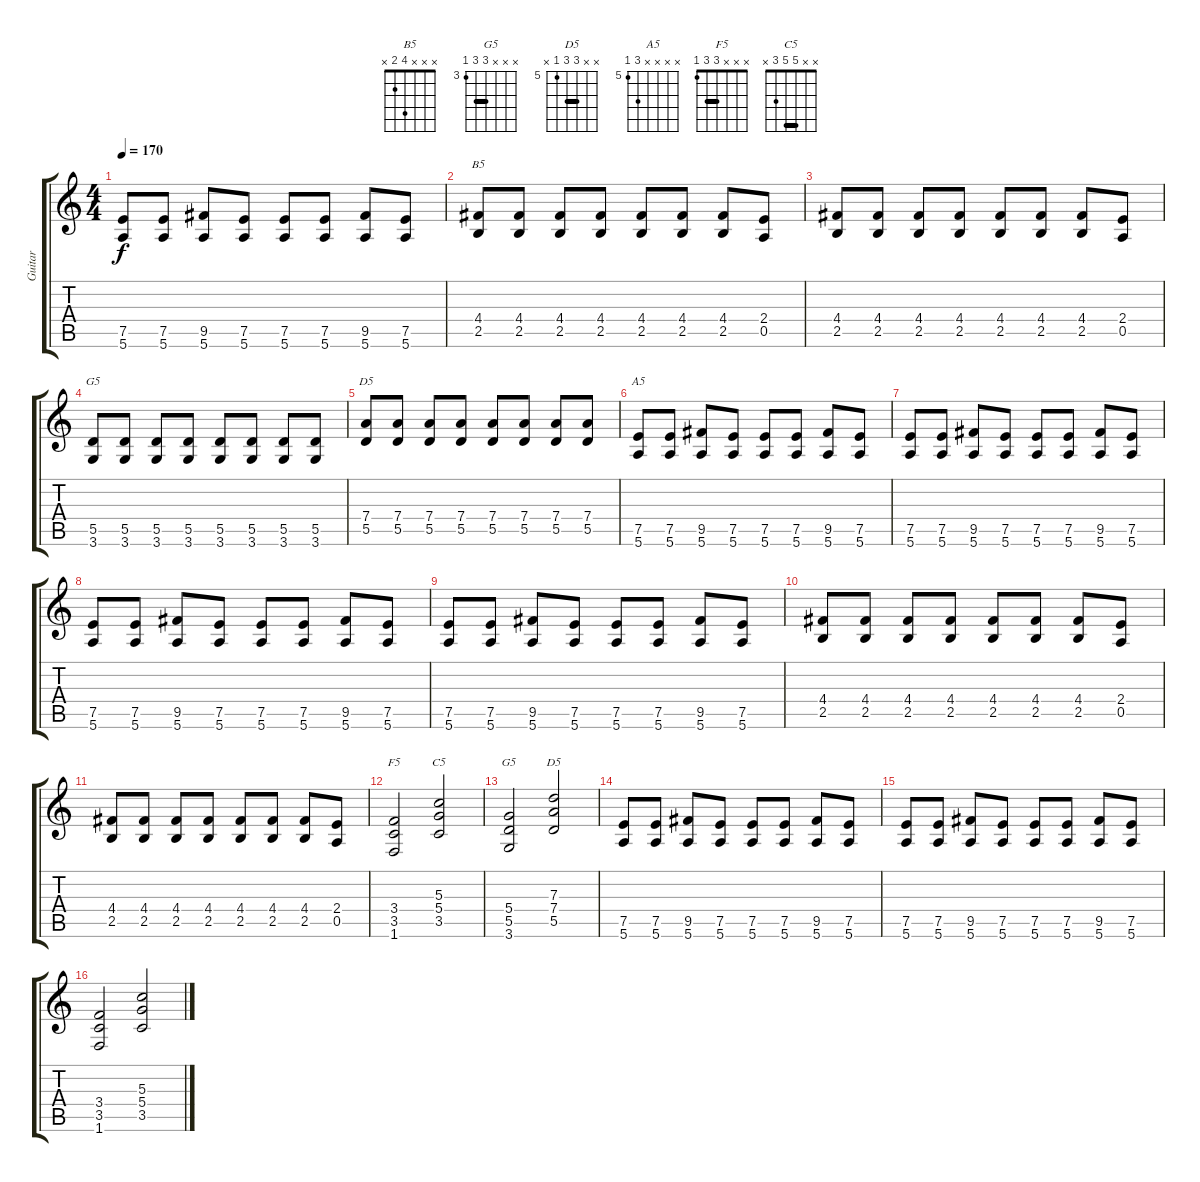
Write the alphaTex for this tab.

\track ("Guitar" "Guitar") {instrument overdrivenguitar}
\staff {score tabs}
\tuning (E4 B3 G3 D3 A2 E2) {hide}
\chord ("B5" x x x 4 2 x)
\chord ("G5" x x x x 5 3)
\chord ("D5" x x x 7 5 x) {firstfret 5}
\chord ("A5" x x x x 7 5) {firstfret 5}
\chord ("F5" x x x 3 3 1) {barre 3}
\chord ("C5" x x 5 5 3 x) {barre 5}
\chord ("G5" x x x 5 5 3) {firstfret 3 barre 5}
\chord ("D5" x x 7 7 5 x) {firstfret 5 barre 7}
\ts (4 4)
\tempo 170
\clef g2
\ks c
(7.5 5.6).8{dy f} (7.5 5.6).8 (9.5 5.6).8 (7.5 5.6).8 (7.5 5.6).8 (7.5 5.6).8 (9.5 5.6).8 (7.5 5.6).8 |
(4.4 2.5).8{ch "B5"} (4.4 2.5).8 (4.4 2.5).8 (4.4 2.5).8 (4.4 2.5).8 (4.4 2.5).8 (4.4 2.5).8 (2.4 0.5).8 |
(4.4 2.5).8 (4.4 2.5).8 (4.4 2.5).8 (4.4 2.5).8 (4.4 2.5).8 (4.4 2.5).8 (4.4 2.5).8 (2.4 0.5).8 |
(5.5 3.6).8{ch "G5"} (5.5 3.6).8 (5.5 3.6).8 (5.5 3.6).8 (5.5 3.6).8 (5.5 3.6).8 (5.5 3.6).8 (5.5 3.6).8 |
(7.4 5.5).8{ch "D5"} (7.4 5.5).8 (7.4 5.5).8 (7.4 5.5).8 (7.4 5.5).8 (7.4 5.5).8 (7.4 5.5).8 (7.4 5.5).8 |
(7.5 5.6).8{ch "A5"} (7.5 5.6).8 (9.5 5.6).8 (7.5 5.6).8 (7.5 5.6).8 (7.5 5.6).8 (9.5 5.6).8 (7.5 5.6).8 |
(7.5 5.6).8 (7.5 5.6).8 (9.5 5.6).8 (7.5 5.6).8 (7.5 5.6).8 (7.5 5.6).8 (9.5 5.6).8 (7.5 5.6).8 |
(7.5 5.6).8 (7.5 5.6).8 (9.5 5.6).8 (7.5 5.6).8 (7.5 5.6).8 (7.5 5.6).8 (9.5 5.6).8 (7.5 5.6).8 |
(7.5 5.6).8 (7.5 5.6).8 (9.5 5.6).8 (7.5 5.6).8 (7.5 5.6).8 (7.5 5.6).8 (9.5 5.6).8 (7.5 5.6).8 |
(4.4 2.5).8 (4.4 2.5).8 (4.4 2.5).8 (4.4 2.5).8 (4.4 2.5).8 (4.4 2.5).8 (4.4 2.5).8 (2.4 0.5).8 |
(4.4 2.5).8 (4.4 2.5).8 (4.4 2.5).8 (4.4 2.5).8 (4.4 2.5).8 (4.4 2.5).8 (4.4 2.5).8 (2.4 0.5).8 |
(3.4 3.5 1.6).2{ch "F5"} (5.3 5.4 3.5).2{ch "C5"} |
(5.4 5.5 3.6).2{ch "G5"} (7.3 7.4 5.5).2{ch "D5"} |
(7.5 5.6).8 (7.5 5.6).8 (9.5 5.6).8 (7.5 5.6).8 (7.5 5.6).8 (7.5 5.6).8 (9.5 5.6).8 (7.5 5.6).8 |
(7.5 5.6).8 (7.5 5.6).8 (9.5 5.6).8 (7.5 5.6).8 (7.5 5.6).8 (7.5 5.6).8 (9.5 5.6).8 (7.5 5.6).8 |
(3.4 3.5 1.6).2 (5.3 5.4 3.5).2
